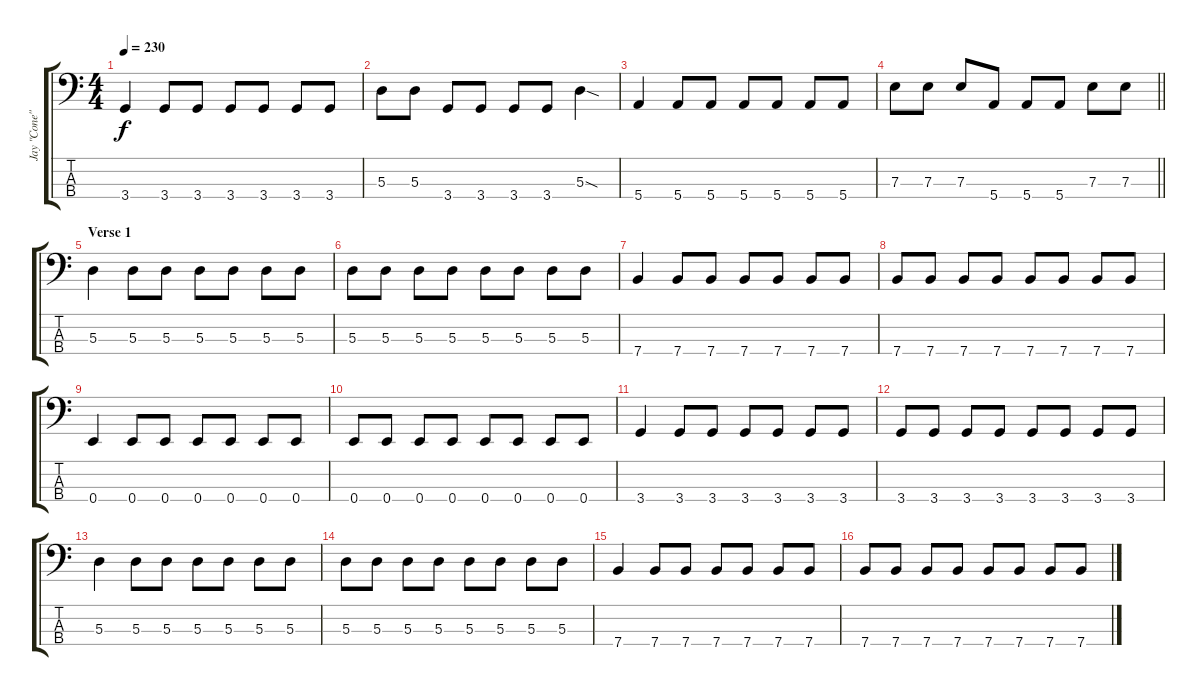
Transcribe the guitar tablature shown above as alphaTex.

\track ("Jay \"Cone\" - Bass" "Jay \"Cone\"") {instrument electricbassfinger}
\staff {score tabs}
\tuning (G2 D2 A1 E1) {hide}
\ts (4 4)
\tempo 230
\clef f4
\ks c
3.4.4{dy f} 3.4.8 3.4.8 3.4.8 3.4.8 3.4.8 3.4.8 |
5.3.8 5.3.8 3.4.8 3.4.8 3.4.8 3.4.8 5.3{sod}.4 |
5.4.4 5.4.8 5.4.8 5.4.8 5.4.8 5.4.8 5.4.8 |
\barLineRight lightlight
7.3.8 7.3.8 7.3.8 5.4.8 5.4.8 5.4.8 7.3.8 7.3.8 |
\section ("" "Verse 1")
5.3.4{volume 10} 5.3.8 5.3.8 5.3.8 5.3.8 5.3.8 5.3.8 |
5.3.8 5.3.8 5.3.8 5.3.8 5.3.8 5.3.8 5.3.8 5.3.8 |
7.4.4 7.4.8 7.4.8 7.4.8 7.4.8 7.4.8 7.4.8 |
7.4.8 7.4.8 7.4.8 7.4.8 7.4.8 7.4.8 7.4.8 7.4.8 |
0.4.4 0.4.8 0.4.8 0.4.8 0.4.8 0.4.8 0.4.8 |
0.4.8 0.4.8 0.4.8 0.4.8 0.4.8 0.4.8 0.4.8 0.4.8 |
3.4.4 3.4.8 3.4.8 3.4.8 3.4.8 3.4.8 3.4.8 |
3.4.8 3.4.8 3.4.8 3.4.8 3.4.8 3.4.8 3.4.8 3.4.8 |
5.3.4 5.3.8 5.3.8 5.3.8 5.3.8 5.3.8 5.3.8 |
5.3.8 5.3.8 5.3.8 5.3.8 5.3.8 5.3.8 5.3.8 5.3.8 |
7.4.4 7.4.8 7.4.8 7.4.8 7.4.8 7.4.8 7.4.8 |
7.4.8 7.4.8 7.4.8 7.4.8 7.4.8 7.4.8 7.4.8 7.4.8
